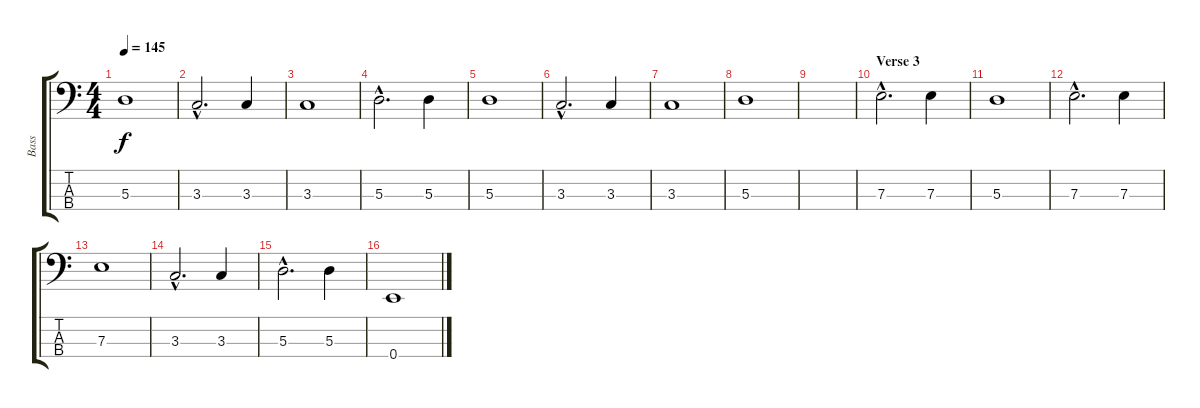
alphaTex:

\track ("Bass" "Bass") {instrument electricbassfinger}
\staff {score tabs}
\tuning (G2 D2 A1 E1) {hide}
\ts (4 4)
\tempo 145
\clef f4
\ks c
5.3.1{dy f} |
3.3{hac}.2{d} 3.3.4 |
3.3.1 |
5.3{hac}.2{d} 5.3.4 |
5.3.1 |
3.3{hac}.2{d} 3.3.4 |
3.3.1 |
5.3.1 |
|
\section ("" "Verse 3")
7.3{hac}.2{d} 7.3.4 |
5.3.1 |
7.3{hac}.2{d} 7.3.4 |
7.3.1 |
3.3{hac}.2{d} 3.3.4 |
5.3{hac}.2{d} 5.3.4 |
0.4.1
